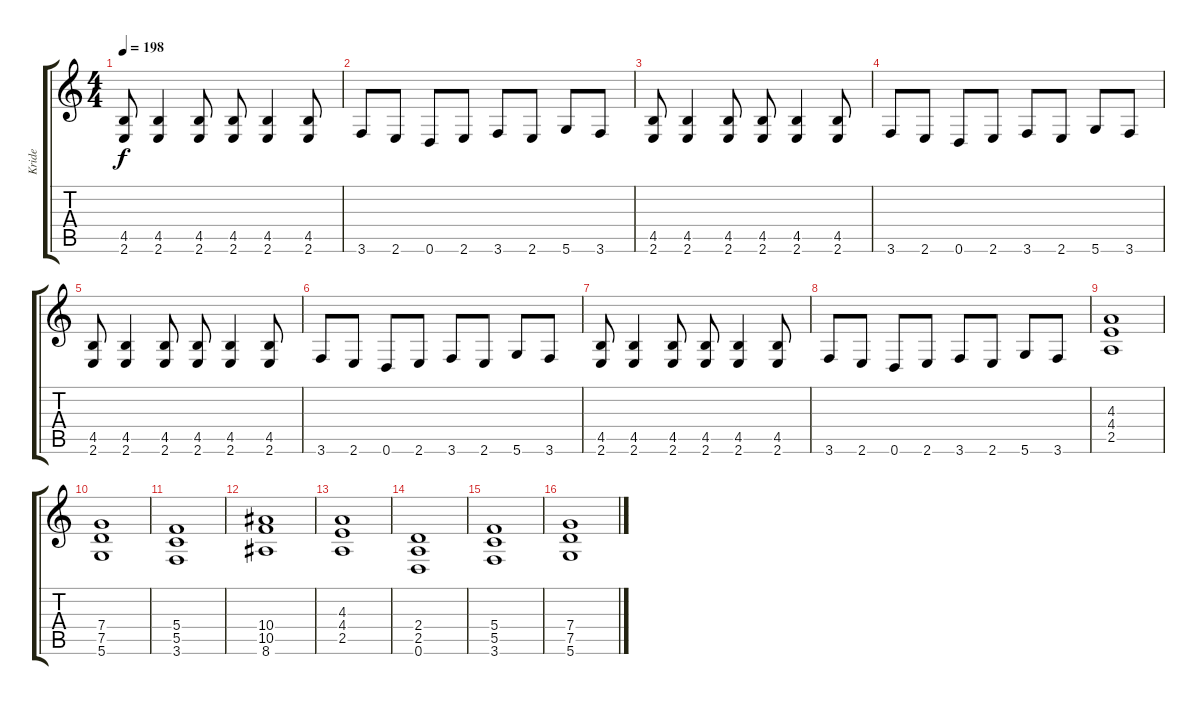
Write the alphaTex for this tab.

\track ("Kride" "Kride") {instrument distortionguitar}
\staff {score tabs}
\tuning (D4 A3 F3 C3 G2 D2) {hide}
\ts (4 4)
\tempo 198
\clef g2
\ks c
(4.5 2.6).8{dy f} (4.5 2.6).4 (4.5 2.6).8 (4.5 2.6).8 (4.5 2.6).4 (4.5 2.6).8 |
3.6.8 2.6.8 0.6.8 2.6.8 3.6.8 2.6.8 5.6.8 3.6.8 |
(4.5 2.6).8 (4.5 2.6).4 (4.5 2.6).8 (4.5 2.6).8 (4.5 2.6).4 (4.5 2.6).8 |
3.6.8 2.6.8 0.6.8 2.6.8 3.6.8 2.6.8 5.6.8 3.6.8 |
(4.5 2.6).8 (4.5 2.6).4 (4.5 2.6).8 (4.5 2.6).8 (4.5 2.6).4 (4.5 2.6).8 |
3.6.8 2.6.8 0.6.8 2.6.8 3.6.8 2.6.8 5.6.8 3.6.8 |
(4.5 2.6).8 (4.5 2.6).4 (4.5 2.6).8 (4.5 2.6).8 (4.5 2.6).4 (4.5 2.6).8 |
3.6.8 2.6.8 0.6.8 2.6.8 3.6.8 2.6.8 5.6.8 3.6.8 |
(4.3 4.4 2.5).1 |
(7.4 7.5 5.6).1 |
(5.4 5.5 3.6).1 |
(10.4 10.5 8.6).1 |
(4.3 4.4 2.5).1 |
(2.4 2.5 0.6).1 |
(5.4 5.5 3.6).1 |
(7.4 7.5 5.6).1
